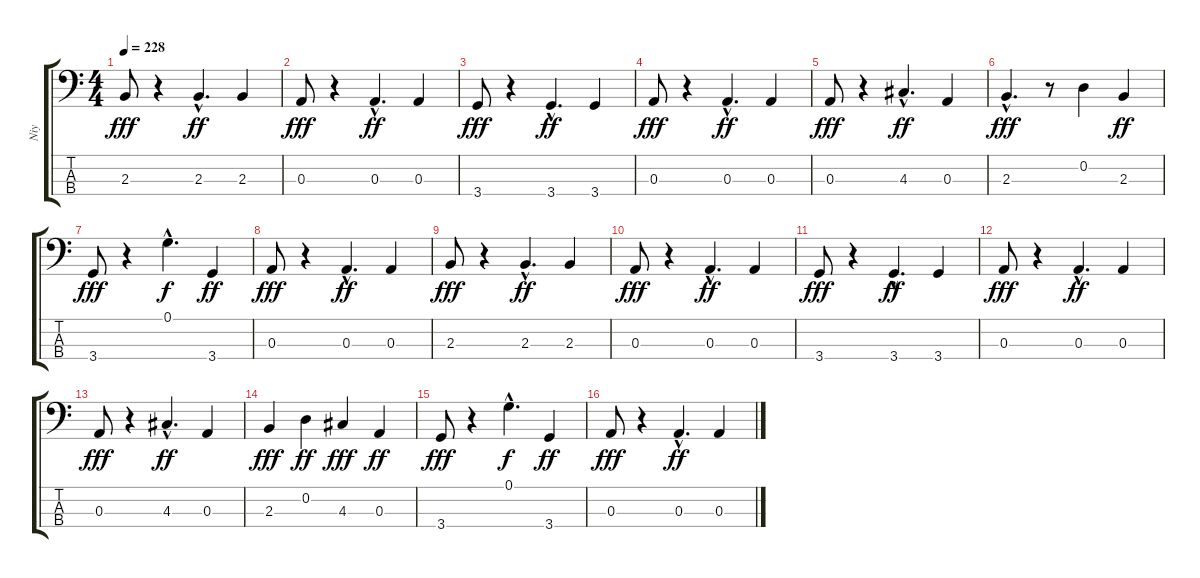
\track ("Niy" "Niy") {instrument electricbassfinger}
\staff {score tabs}
\tuning (G2 D2 A1 E1) {hide}
\ts (4 4)
\tempo 228
\clef f4
\ks c
2.3.8{dy fff} r.4 2.3{hac}.4{d dy ff} 2.3.4 |
0.3.8{dy fff} r.4 0.3{hac}.4{d dy ff} 0.3.4 |
3.4.8{dy fff} r.4 3.4{hac}.4{d dy ff} 3.4.4 |
0.3.8{dy fff} r.4 0.3{hac}.4{d dy ff} 0.3.4 |
0.3.8{dy fff} r.4 4.3{hac}.4{d dy ff} 0.3.4 |
2.3{hac}.4{d dy fff} r.8 0.2.4 2.3.4{dy ff} |
3.4.8{dy fff} r.4 0.1{hac}.4{d dy f} 3.4.4{dy ff} |
0.3.8{dy fff} r.4 0.3{hac}.4{d dy ff} 0.3.4 |
2.3.8{dy fff} r.4 2.3{hac}.4{d dy ff} 2.3.4 |
0.3.8{dy fff} r.4 0.3{hac}.4{d dy ff} 0.3.4 |
3.4.8{dy fff} r.4 3.4{hac}.4{d dy ff} 3.4.4 |
0.3.8{dy fff} r.4 0.3{hac}.4{d dy ff} 0.3.4 |
0.3.8{dy fff} r.4 4.3{hac}.4{d dy ff} 0.3.4 |
2.3.4{dy fff} 0.2.4{dy ff} 4.3.4{dy fff} 0.3.4{dy ff} |
3.4.8{dy fff} r.4 0.1{hac}.4{d dy f} 3.4.4{dy ff} |
0.3.8{dy fff} r.4 0.3{hac}.4{d dy ff} 0.3.4
